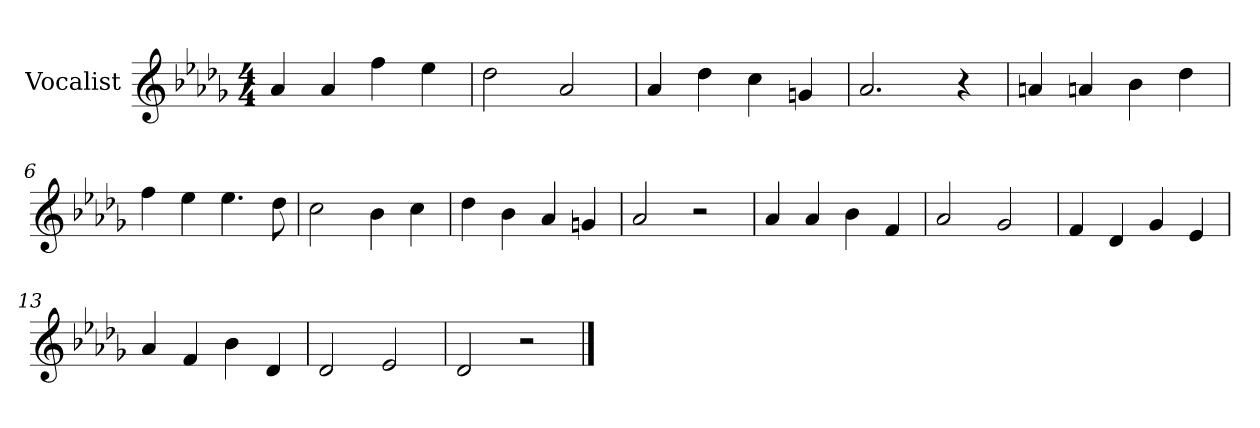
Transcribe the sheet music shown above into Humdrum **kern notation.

**kern
*part1
*staff1
*I"Vocalist
*k[b-e-a-d-g-]
*D-:
*M4/4
=1
4a-
4a-
4ff
4ee-
=2
2dd-
2a-
=3
4a-
4dd-
4cc
4gn
=4
2.a-
4r
=5
4an
4an
4b-
4dd-
=6
4ff
4ee-
4.ee-
8dd-
=7
2cc
4b-
4cc
=8
4dd-
4b-
4a-
4gn
=9
2a-
2r
=10
4a-
4a-
4b-
4f
=11
2a-
2g-
=12
4f
4d-
4g-
4e-
=13
4a-
4f
4b-
4d-
=14
2d-
2e-
=15
2d-
2r
==
*-
